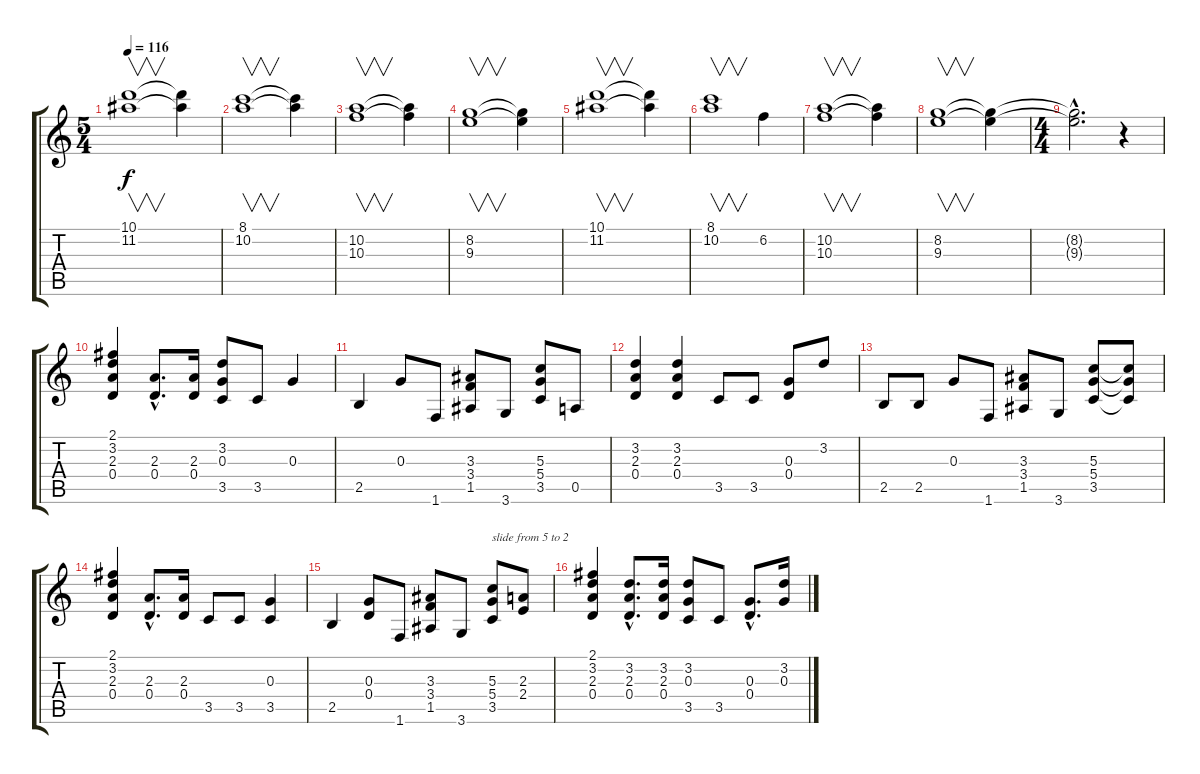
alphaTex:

\track "" {instrument overdrivenguitar}
\staff {score tabs}
\tuning (E4 B3 G3 D3 A2 E2) {hide}
\ts (5 4)
\tempo 116
\clef g2
\ks c
(10.1 11.2).1{v dy f instrument overdrivenguitar} (10.1{t} 11.2{t}).4 |
(8.1 10.2).1{v} (8.1{t} 10.2{t}).4 |
(10.2 10.3).1{v} (10.2{t} 10.3{t}).4 |
(8.2 9.3).1{v} (8.2{t} 9.3{t}).4 |
(10.1 11.2).1{v} (10.1{t} 11.2{t}).4 |
(8.1 10.2).1{v} 6.2.4 |
(10.2 10.3).1{v} (10.2{t} 10.3{t}).4 |
(8.2 9.3).1{v} (8.2{t} 9.3{t}).4 |
\ts (4 4)
(8.2{hac t} 9.3{hac t}).2{d} r.4 |
(2.1 3.2 2.3 0.4).4 (2.3{hac} 0.4{hac}).8{d} (2.3 0.4).16 (3.2 0.3 3.5).8 3.5.8 0.3.4 |
2.5.4 0.3.8 1.6.8 (3.3 3.4 1.5).8 3.6.8 (5.3 5.4 3.5).8 0.5.8 |
(3.2 2.3 0.4).4 (3.2 2.3 0.4).4 3.5.8 3.5.8 (0.3 0.4).8 3.2.8 |
2.5.8 2.5.8 0.3.8 1.6.8 (3.3 3.4 1.5).8 3.6.8 (5.3 5.4 3.5).8 (5.3{t} 5.4{t} 3.5{t}).8 |
(2.1 3.2 2.3 0.4).4 (2.3{hac} 0.4{hac}).8{d} (2.3 0.4).16 3.5.8 3.5.8 (0.3 3.5).4 |
2.5.4 (0.3 0.4).8 1.6.8 (3.3 3.4 1.5).8 3.6.8 (5.3 5.4 3.5).8{txt "slide from 5 to 2"} (2.3 2.4).8 |
(2.1 3.2 2.3 0.4).4 (3.2{hac} 2.3{hac} 0.4{hac}).8{d} (3.2 2.3 0.4).16 (3.2 0.3 3.5).8 3.5.8 (0.3{hac} 0.4{hac}).8{d} (3.2 0.3).16
